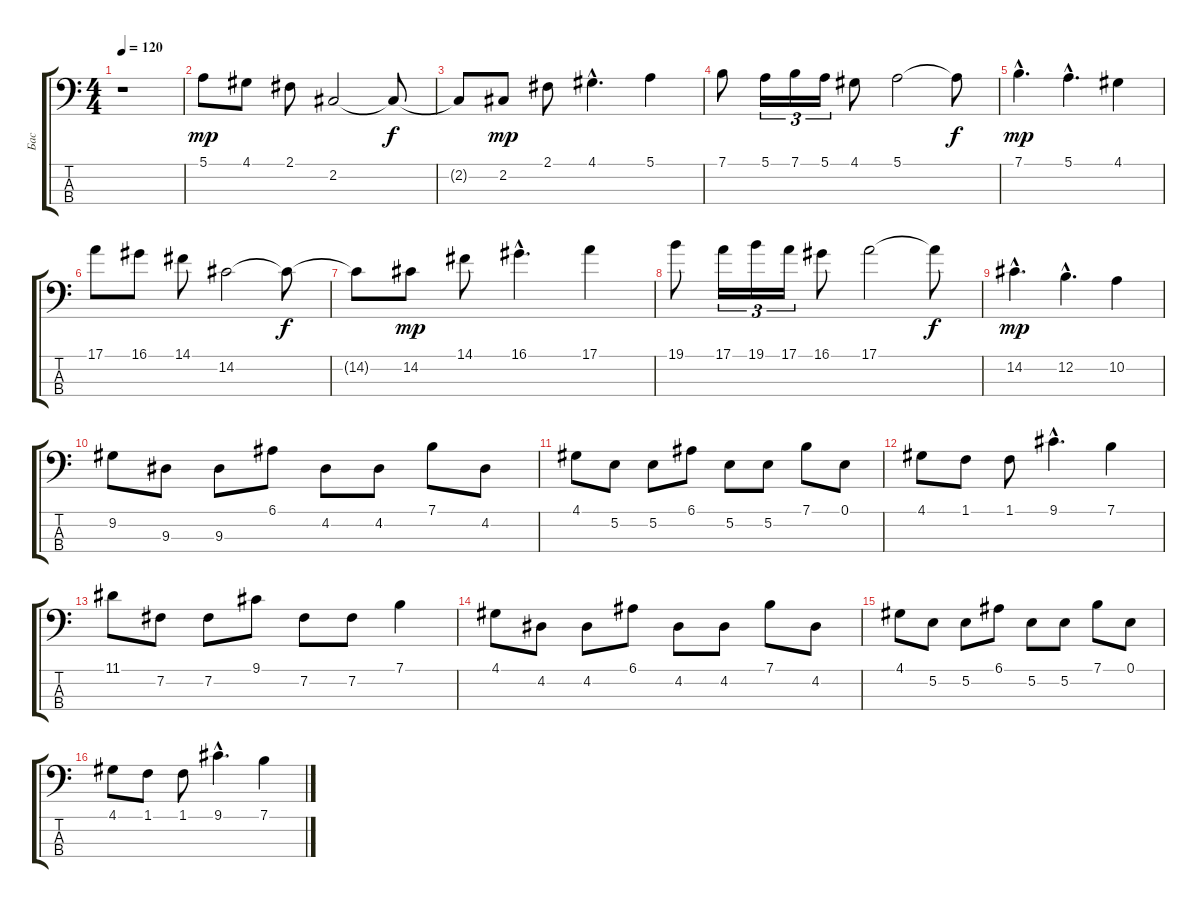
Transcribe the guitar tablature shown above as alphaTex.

\track ("Бас" "Бас") {instrument electricbasspick}
\staff {score tabs}
\tuning (E2 B1 Gb1 Db1) {hide}
\ts (4 4)
\tempo 120
\clef f4
\ks c
r.1{dy mp} |
5.1.8 4.1.8 2.1.8 2.2.2 2.2{t}.8{dy f} |
2.2{t}.8 2.2.8{dy mp} 2.1.8 4.1{hac}.4{d} 5.1.4 |
7.1.8 5.1.16{tu (3 2)} 7.1.16{tu (3 2)} 5.1.16{tu (3 2)} 4.1.8 5.1.2 5.1{t}.8{dy f} |
7.1{hac}.4{d dy mp} 5.1{hac}.4{d} 4.1.4 |
17.1.8 16.1.8 14.1.8 14.2.2 14.2{t}.8{dy f} |
14.2{t}.8 14.2.8{dy mp} 14.1.8 16.1{hac}.4{d} 17.1.4 |
19.1.8 17.1.16{tu (3 2)} 19.1.16{tu (3 2)} 17.1.16{tu (3 2)} 16.1.8 17.1.2 17.1{t}.8{dy f} |
14.2{hac}.4{d dy mp} 12.2{hac}.4{d} 10.2.4 |
9.2.8 9.3.8 9.3.8 6.1.8 4.2.8 4.2.8 7.1.8 4.2.8 |
4.1.8 5.2.8 5.2.8 6.1.8 5.2.8 5.2.8 7.1.8 0.1.8 |
4.1.8 1.1.8 1.1.8 9.1{hac}.4{d} 7.1.4 |
11.1.8 7.2.8 7.2.8 9.1.8 7.2.8 7.2.8 7.1.4 |
4.1.8 4.2.8 4.2.8 6.1.8 4.2.8 4.2.8 7.1.8 4.2.8 |
4.1.8 5.2.8 5.2.8 6.1.8 5.2.8 5.2.8 7.1.8 0.1.8 |
4.1.8 1.1.8 1.1.8 9.1{hac}.4{d} 7.1.4
